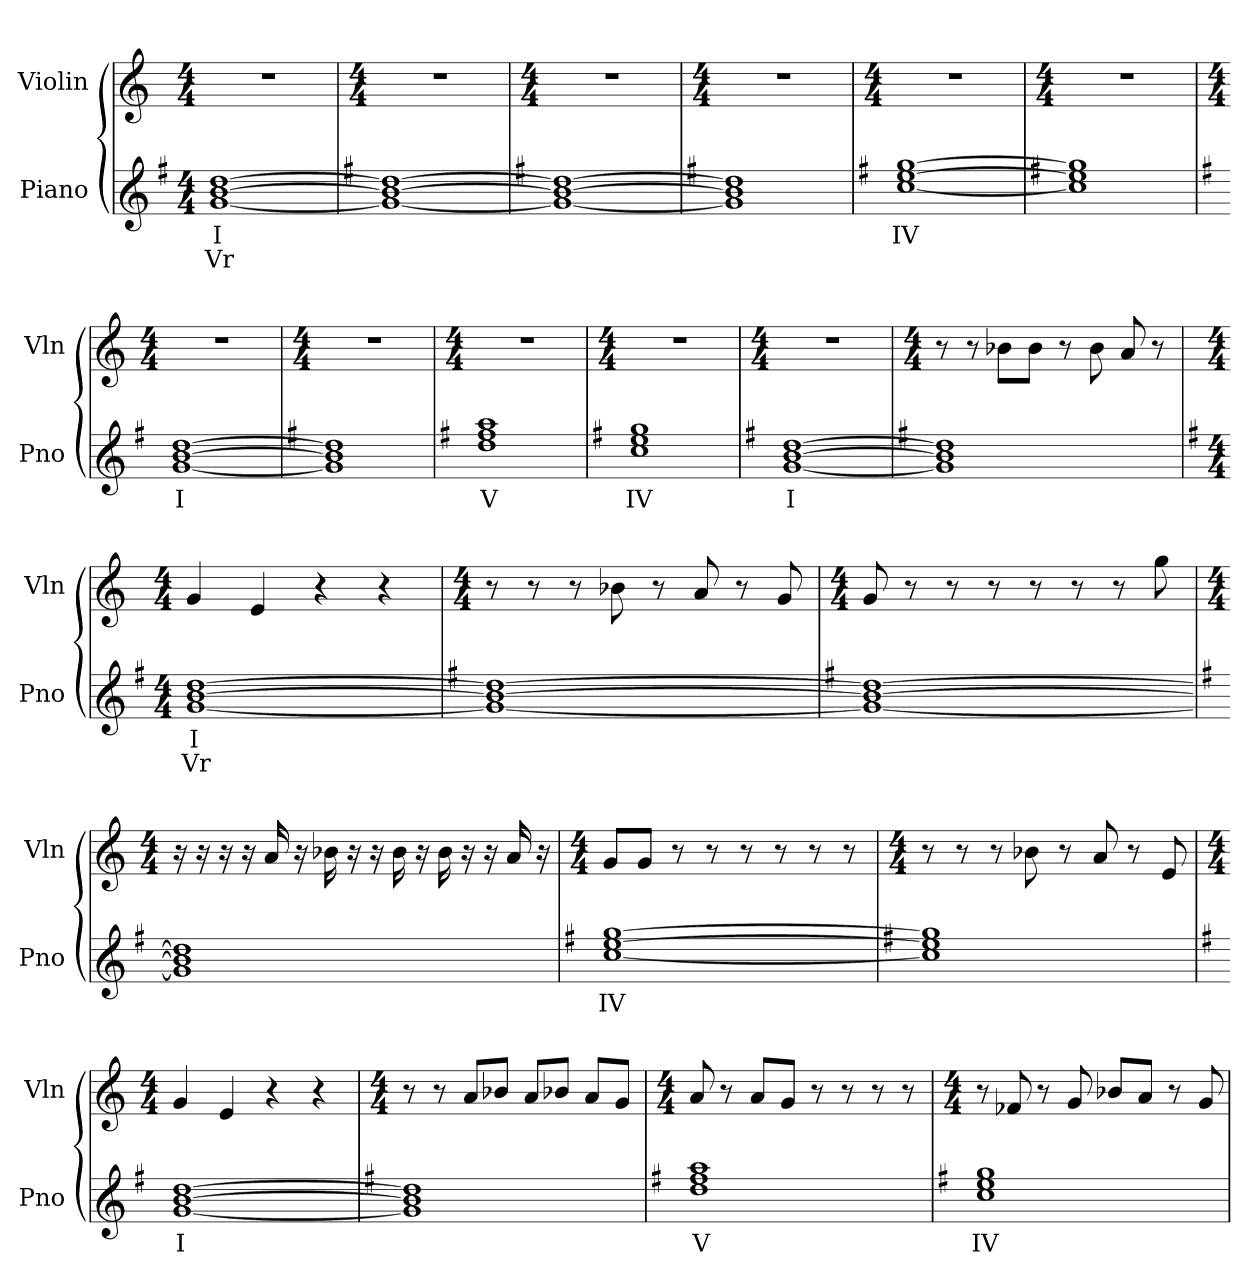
**kern	**text	**text	**kern
*part2	*part2	*part2	*part1
*staff2	*staff2	*staff2	*staff1
*I"Piano	*	*	*I"Violin
*I'Pno	*	*	*I'Vln
*k[f#]	*	*	*
*G:	*	*	*
*M4/4	*	*	*M4/4
=	=	=	=
[1g [1b [1dd	I	Vr	1r
=	=	=	=
*k[f#]	*	*	*
*G:	*	*	*
*	*	*	*M4/4
1g_ 1b_ 1dd_	.	.	1r
=	=	=	=
*k[f#]	*	*	*
*G:	*	*	*
*	*	*	*M4/4
1g_ 1b_ 1dd_	.	.	1r
=	=	=	=
*k[f#]	*	*	*
*G:	*	*	*
*	*	*	*M4/4
1g] 1b] 1dd]	.	.	1r
=	=	=	=
*k[f#]	*	*	*
*G:	*	*	*
*	*	*	*M4/4
[1cc [1ee [1gg	IV	.	1r
=	=	=	=
*k[f#]	*	*	*
*G:	*	*	*
*	*	*	*M4/4
1cc] 1ee] 1gg]	.	.	1r
=	=	=	=
*k[f#]	*	*	*
*G:	*	*	*
*	*	*	*M4/4
[1g [1b [1dd	I	.	1r
=	=	=	=
*k[f#]	*	*	*
*G:	*	*	*
*	*	*	*M4/4
1g] 1b] 1dd]	.	.	1r
=	=	=	=
*k[f#]	*	*	*
*G:	*	*	*
*	*	*	*M4/4
1dd 1ff# 1aa	V	.	1r
=	=	=	=
*k[f#]	*	*	*
*G:	*	*	*
*	*	*	*M4/4
1cc 1ee 1gg	IV	.	1r
=	=	=	=
*k[f#]	*	*	*
*G:	*	*	*
*	*	*	*M4/4
[1g [1b [1dd	I	.	1r
=	=	=	=
*k[f#]	*	*	*
*G:	*	*	*
*	*	*	*M4/4
1g] 1b] 1dd]	.	.	8r
.	.	.	8r
.	.	.	8b-XL
.	.	.	8b-J
.	.	.	8r
.	.	.	8b-
.	.	.	8a
.	.	.	8r
=	=	=	=
*k[f#]	*	*	*
*G:	*	*	*
*M4/4	*	*	*M4/4
[1g [1b [1dd	I	Vr	4g
.	.	.	4e
.	.	.	4r
.	.	.	4r
=	=	=	=
*k[f#]	*	*	*
*G:	*	*	*
*	*	*	*M4/4
1g_ 1b_ 1dd_	.	.	8r
.	.	.	8r
.	.	.	8r
.	.	.	8b-X
.	.	.	8r
.	.	.	8a
.	.	.	8r
.	.	.	8g
=	=	=	=
*k[f#]	*	*	*
*G:	*	*	*
*	*	*	*M4/4
1g_ 1b_ 1dd_	.	.	8g
.	.	.	8r
.	.	.	8r
.	.	.	8r
.	.	.	8r
.	.	.	8r
.	.	.	8r
.	.	.	8gg
=	=	=	=
*k[f#]	*	*	*
*G:	*	*	*
*	*	*	*M4/4
1g] 1b] 1dd]	.	.	16r
.	.	.	16r
.	.	.	16r
.	.	.	16r
.	.	.	16a
.	.	.	16r
.	.	.	16b-X
.	.	.	16r
.	.	.	16r
.	.	.	16b-
.	.	.	16r
.	.	.	16b-
.	.	.	16r
.	.	.	16r
.	.	.	16a
.	.	.	16r
=	=	=	=
*k[f#]	*	*	*
*G:	*	*	*
*	*	*	*M4/4
[1cc [1ee [1gg	IV	.	8gL
.	.	.	8gJ
.	.	.	8r
.	.	.	8r
.	.	.	8r
.	.	.	8r
.	.	.	8r
.	.	.	8r
=	=	=	=
*k[f#]	*	*	*
*G:	*	*	*
*	*	*	*M4/4
1cc] 1ee] 1gg]	.	.	8r
.	.	.	8r
.	.	.	8r
.	.	.	8b-X
.	.	.	8r
.	.	.	8a
.	.	.	8r
.	.	.	8e
=	=	=	=
*k[f#]	*	*	*
*G:	*	*	*
*	*	*	*M4/4
[1g [1b [1dd	I	.	4g
.	.	.	4e
.	.	.	4r
.	.	.	4r
=	=	=	=
*k[f#]	*	*	*
*G:	*	*	*
*	*	*	*M4/4
1g] 1b] 1dd]	.	.	8r
.	.	.	8r
.	.	.	8aL
.	.	.	8b-XJ
.	.	.	8aL
.	.	.	8b-XJ
.	.	.	8aL
.	.	.	8gJ
=	=	=	=
*k[f#]	*	*	*
*G:	*	*	*
*	*	*	*M4/4
1dd 1ff# 1aa	V	.	8a
.	.	.	8r
.	.	.	8aL
.	.	.	8gJ
.	.	.	8r
.	.	.	8r
.	.	.	8r
.	.	.	8r
=	=	=	=
*k[f#]	*	*	*
*G:	*	*	*
*	*	*	*M4/4
1cc 1ee 1gg	IV	.	8r
.	.	.	8f-X
.	.	.	8r
.	.	.	8g
.	.	.	8b-XL
.	.	.	8aJ
.	.	.	8r
.	.	.	8g
=	=	=	=
*-	*-	*-	*-
